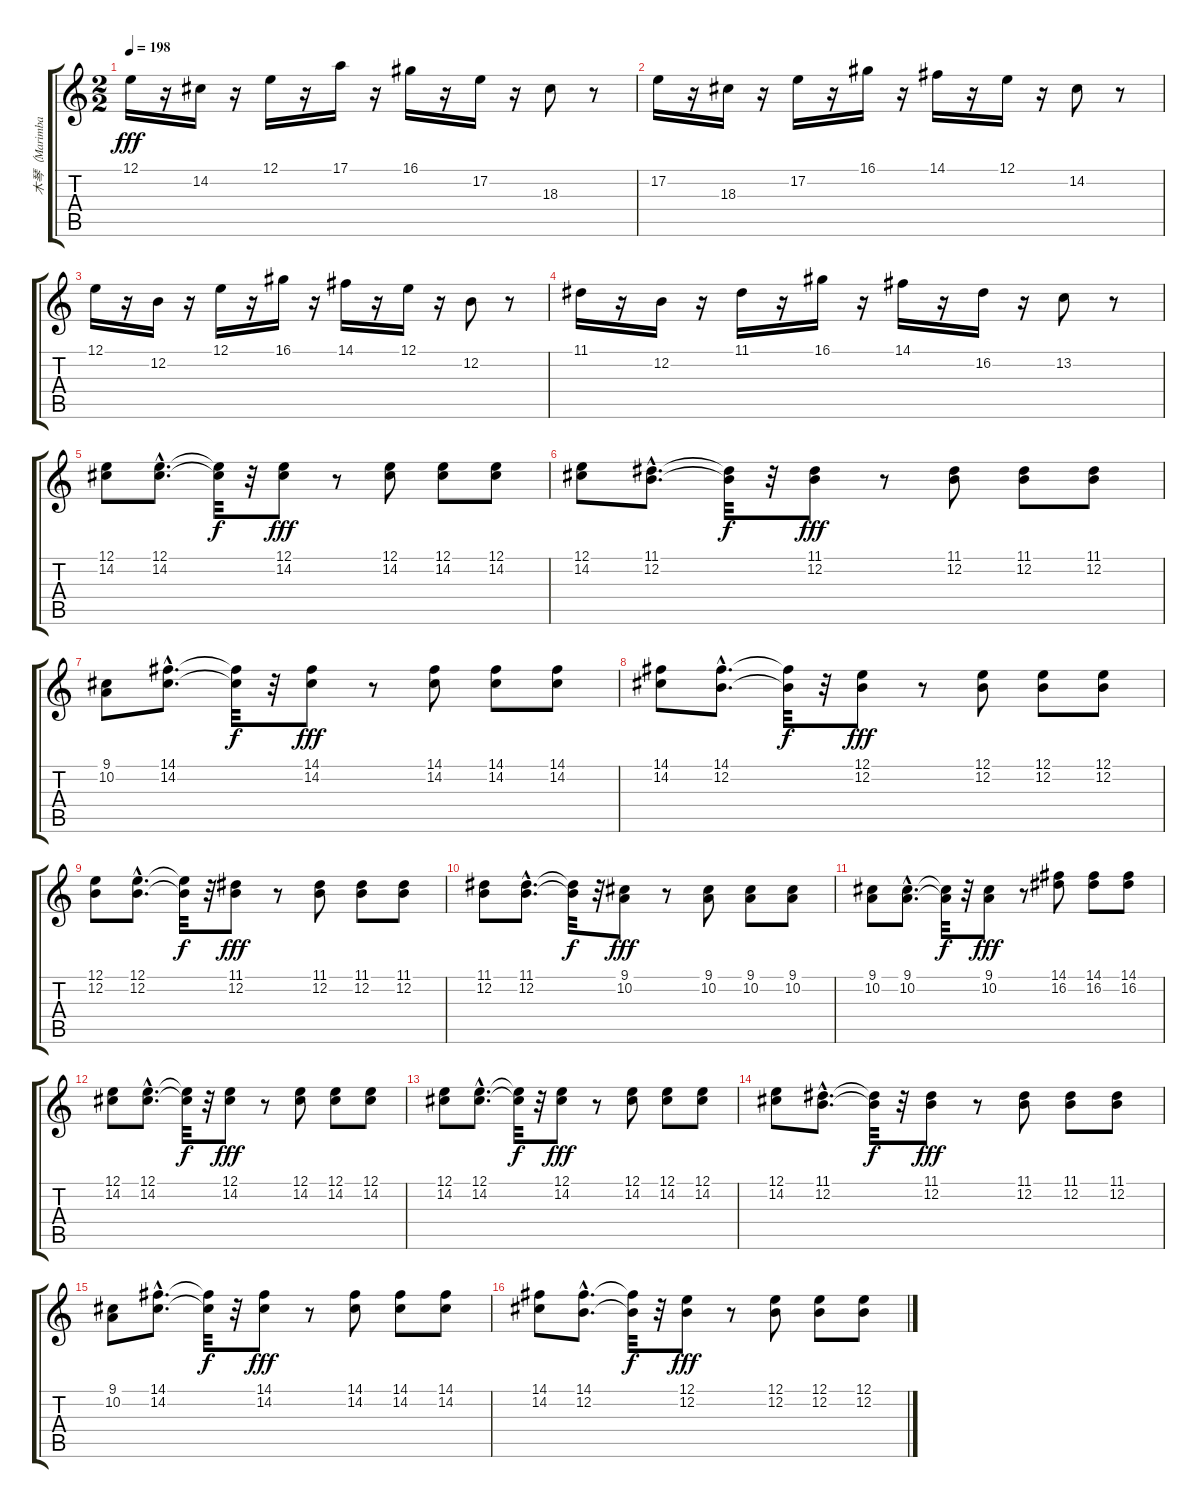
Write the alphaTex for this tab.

\track ("木琴（Marimba）" "木琴（Marimba") {instrument marimba}
\staff {score tabs}
\tuning (E4 B3 G3 D3 A2 E2) {hide}
\ts (2 2)
\tempo 198
\clef g2
\ks c
12.1.16{dy fff} r.16 14.2.16 r.16 12.1.16 r.16 17.1.16 r.16 16.1.16 r.16 17.2.16 r.16 18.3.8 r.8 |
17.2.16 r.16 18.3.16 r.16 17.2.16 r.16 16.1.16 r.16 14.1.16 r.16 12.1.16 r.16 14.2.8 r.8 |
12.1.16 r.16 12.2.16 r.16 12.1.16 r.16 16.1.16 r.16 14.1.16 r.16 12.1.16 r.16 12.2.8 r.8 |
11.1.16 r.16 12.2.16 r.16 11.1.16 r.16 16.1.16 r.16 14.1.16 r.16 16.2.16 r.16 13.2.8 r.8 |
(12.1 14.2).8 (12.1{hac} 14.2{hac}).8{d} (12.1{t} 14.2{t}).32{dy f} r.32 (12.1 14.2).8{dy fff} r.8 (12.1 14.2).8 (12.1 14.2).8 (12.1 14.2).8 |
(12.1 14.2).8 (11.1{hac} 12.2{hac}).8{d} (11.1{t} 12.2{t}).32{dy f} r.32 (11.1 12.2).8{dy fff} r.8 (11.1 12.2).8 (11.1 12.2).8 (11.1 12.2).8 |
(9.1 10.2).8 (14.1{hac} 14.2{hac}).8{d} (14.1{t} 14.2{t}).32{dy f} r.32 (14.1 14.2).8{dy fff} r.8 (14.1 14.2).8 (14.1 14.2).8 (14.1 14.2).8 |
(14.1 14.2).8 (14.1{hac} 12.2{hac}).8{d} (14.1{t} 12.2{t}).32{dy f} r.32 (12.1 12.2).8{dy fff} r.8 (12.1 12.2).8 (12.1 12.2).8 (12.1 12.2).8 |
(12.1 12.2).8 (12.1{hac} 12.2{hac}).8{d} (12.1{t} 12.2{t}).32{dy f} r.32 (11.1 12.2).8{dy fff} r.8 (11.1 12.2).8 (11.1 12.2).8 (11.1 12.2).8 |
(11.1 12.2).8 (11.1{hac} 12.2{hac}).8{d} (11.1{t} 12.2{t}).32{dy f} r.32 (9.1 10.2).8{dy fff} r.8 (9.1 10.2).8 (9.1 10.2).8 (9.1 10.2).8 |
(9.1 10.2).8 (9.1{hac} 10.2{hac}).8{d} (9.1{t} 10.2{t}).32{dy f} r.32 (9.1 10.2).8{dy fff} r.8 (14.1 16.2).8 (14.1 16.2).8 (14.1 16.2).8 |
(12.1 14.2).8 (12.1{hac} 14.2{hac}).8{d} (12.1{t} 14.2{t}).32{dy f} r.32 (12.1 14.2).8{dy fff} r.8 (12.1 14.2).8 (12.1 14.2).8 (12.1 14.2).8 |
(12.1 14.2).8 (12.1{hac} 14.2{hac}).8{d} (12.1{t} 14.2{t}).32{dy f} r.32 (12.1 14.2).8{dy fff} r.8 (12.1 14.2).8 (12.1 14.2).8 (12.1 14.2).8 |
(12.1 14.2).8 (11.1{hac} 12.2{hac}).8{d} (11.1{t} 12.2{t}).32{dy f} r.32 (11.1 12.2).8{dy fff} r.8 (11.1 12.2).8 (11.1 12.2).8 (11.1 12.2).8 |
(9.1 10.2).8 (14.1{hac} 14.2{hac}).8{d} (14.1{t} 14.2{t}).32{dy f} r.32 (14.1 14.2).8{dy fff} r.8 (14.1 14.2).8 (14.1 14.2).8 (14.1 14.2).8 |
(14.1 14.2).8 (14.1{hac} 12.2{hac}).8{d} (14.1{t} 12.2{t}).32{dy f} r.32 (12.1 12.2).8{dy fff} r.8 (12.1 12.2).8 (12.1 12.2).8 (12.1 12.2).8
